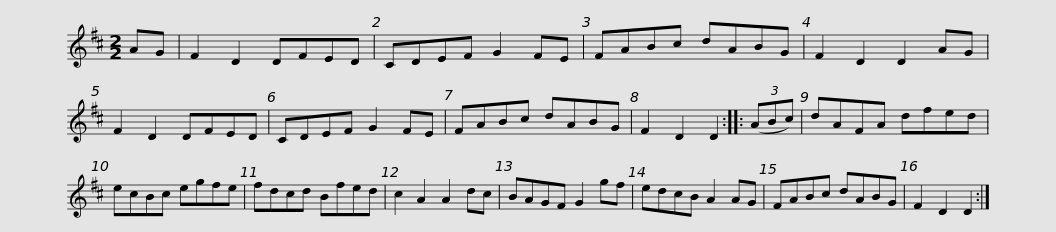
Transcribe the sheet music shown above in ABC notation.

X:1
L:1/8
M:2/2
I:linebreak $
K:D
V:1 treble
V:1
 AG | F2 D2 DFED | CDEF G2 FE | FABc dABG | F2 D2 D2 AG | %5
 F2 D2 DFED | CDEF G2 FE |$ FABc dABG | F2 D2 D2 :: (3(ABc) | %10
 dAFA dfed | ecBc egfe | fdcd Bfed | c2 A2 A2 dc |$ BAGF G2 gf | %15
 edcB A2 AG | FABc dABG | F2 D2 D2 :| %18
